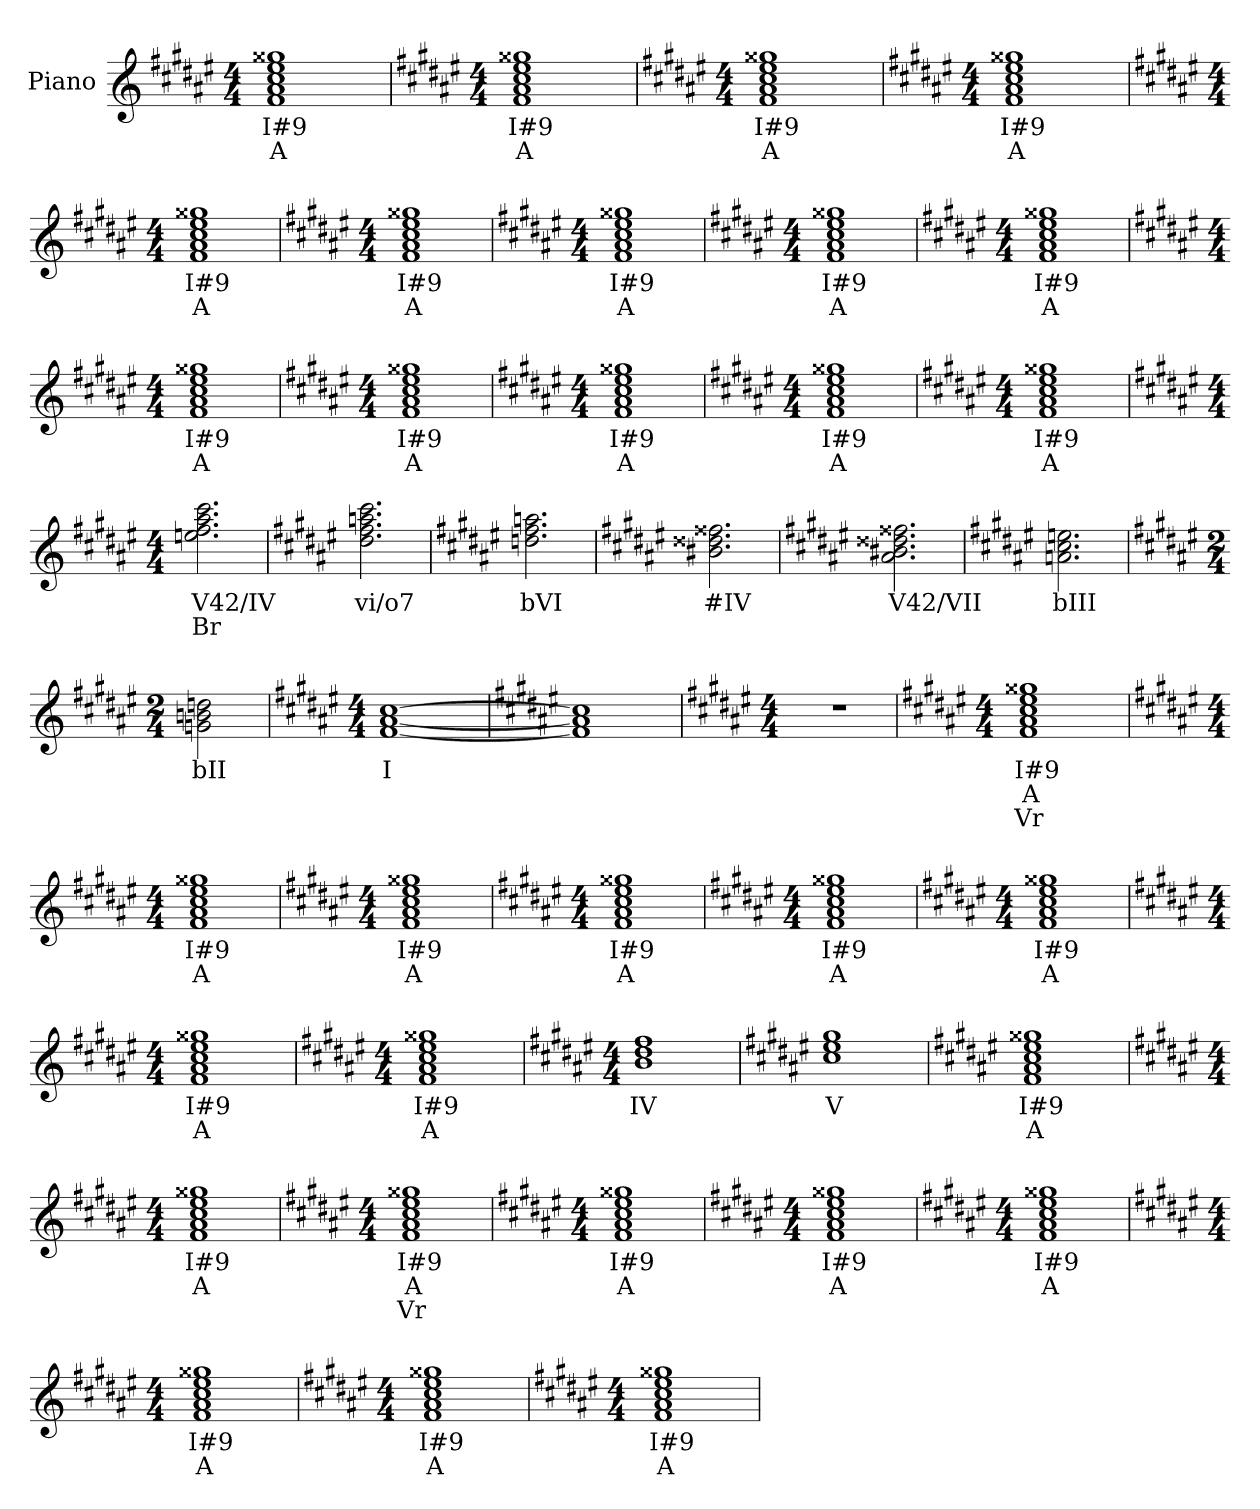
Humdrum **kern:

**kern	**text	**text	**text
*part1	*part1	*part1	*part1
*staff1	*staff1	*staff1	*staff1
*I"Piano	*	*	*
*I'Pno	*	*	*
*k[f#c#g#d#a#e#]	*	*	*
*F#:	*	*	*
*M4/4	*	*	*
=	=	=	=
1f# 1a# 1cc# 1ee# 1gg##X	I#9	A	.
=	=	=	=
*k[f#c#g#d#a#e#]	*	*	*
*F#:	*	*	*
*M4/4	*	*	*
1f# 1a# 1cc# 1ee# 1gg##X	I#9	A	.
=	=	=	=
*k[f#c#g#d#a#e#]	*	*	*
*F#:	*	*	*
*M4/4	*	*	*
1f# 1a# 1cc# 1ee# 1gg##X	I#9	A	.
=	=	=	=
*k[f#c#g#d#a#e#]	*	*	*
*F#:	*	*	*
*M4/4	*	*	*
1f# 1a# 1cc# 1ee# 1gg##X	I#9	A	.
=	=	=	=
*k[f#c#g#d#a#e#]	*	*	*
*F#:	*	*	*
*M4/4	*	*	*
1f# 1a# 1cc# 1ee# 1gg##X	I#9	A	.
=	=	=	=
*k[f#c#g#d#a#e#]	*	*	*
*F#:	*	*	*
*M4/4	*	*	*
1f# 1a# 1cc# 1ee# 1gg##X	I#9	A	.
=	=	=	=
*k[f#c#g#d#a#e#]	*	*	*
*F#:	*	*	*
*M4/4	*	*	*
1f# 1a# 1cc# 1ee# 1gg##X	I#9	A	.
=	=	=	=
*k[f#c#g#d#a#e#]	*	*	*
*F#:	*	*	*
*M4/4	*	*	*
1f# 1a# 1cc# 1ee# 1gg##X	I#9	A	.
=	=	=	=
*k[f#c#g#d#a#e#]	*	*	*
*F#:	*	*	*
*M4/4	*	*	*
1f# 1a# 1cc# 1ee# 1gg##X	I#9	A	.
=	=	=	=
*k[f#c#g#d#a#e#]	*	*	*
*F#:	*	*	*
*M4/4	*	*	*
1f# 1a# 1cc# 1ee# 1gg##X	I#9	A	.
=	=	=	=
*k[f#c#g#d#a#e#]	*	*	*
*F#:	*	*	*
*M4/4	*	*	*
1f# 1a# 1cc# 1ee# 1gg##X	I#9	A	.
=	=	=	=
*k[f#c#g#d#a#e#]	*	*	*
*F#:	*	*	*
*M4/4	*	*	*
1f# 1a# 1cc# 1ee# 1gg##X	I#9	A	.
=	=	=	=
*k[f#c#g#d#a#e#]	*	*	*
*F#:	*	*	*
*M4/4	*	*	*
1f# 1a# 1cc# 1ee# 1gg##X	I#9	A	.
=	=	=	=
*k[f#c#g#d#a#e#]	*	*	*
*F#:	*	*	*
*M4/4	*	*	*
1f# 1a# 1cc# 1ee# 1gg##X	I#9	A	.
=	=	=	=
*k[f#c#g#d#a#e#]	*	*	*
*F#:	*	*	*
*M4/4	*	*	*
2.een 2.ff# 2.aa# 2.ccc#	V42/IV	Br	.
=	=	=	=
*k[f#c#g#d#a#e#]	*	*	*
*F#:	*	*	*
2.dd# 2.ff# 2.aan 2.ccc#	vi/o7	.	.
=	=	=	=
*k[f#c#g#d#a#e#]	*	*	*
*F#:	*	*	*
2.ddn 2.ff# 2.aan	bVI	.	.
=	=	=	=
*k[f#c#g#d#a#e#]	*	*	*
*F#:	*	*	*
2.b#X 2.dd##X 2.ff##X	#IV	.	.
=	=	=	=
*k[f#c#g#d#a#e#]	*	*	*
*F#:	*	*	*
2.a# 2.b#X 2.dd##X 2.ff##X	V42/VII	.	.
=	=	=	=
*k[f#c#g#d#a#e#]	*	*	*
*F#:	*	*	*
2.an 2.cc# 2.een	bIII	.	.
=	=	=	=
*k[f#c#g#d#a#e#]	*	*	*
*F#:	*	*	*
*M2/4	*	*	*
2gn 2bn 2ddn	bII	.	.
=	=	=	=
*k[f#c#g#d#a#e#]	*	*	*
*F#:	*	*	*
*M4/4	*	*	*
[1f# [1a# [1cc#	I	.	.
=	=	=	=
*k[f#c#g#d#a#e#]	*	*	*
*F#:	*	*	*
1f#] 1a#] 1cc#]	.	.	.
=	=	=	=
*k[f#c#g#d#a#e#]	*	*	*
*F#:	*	*	*
*M4/4	*	*	*
1r	.	.	.
=	=	=	=
*k[f#c#g#d#a#e#]	*	*	*
*F#:	*	*	*
*M4/4	*	*	*
1f# 1a# 1cc# 1ee# 1gg##X	I#9	A	Vr
=	=	=	=
*k[f#c#g#d#a#e#]	*	*	*
*F#:	*	*	*
*M4/4	*	*	*
1f# 1a# 1cc# 1ee# 1gg##X	I#9	A	.
=	=	=	=
*k[f#c#g#d#a#e#]	*	*	*
*F#:	*	*	*
*M4/4	*	*	*
1f# 1a# 1cc# 1ee# 1gg##X	I#9	A	.
=	=	=	=
*k[f#c#g#d#a#e#]	*	*	*
*F#:	*	*	*
*M4/4	*	*	*
1f# 1a# 1cc# 1ee# 1gg##X	I#9	A	.
=	=	=	=
*k[f#c#g#d#a#e#]	*	*	*
*F#:	*	*	*
*M4/4	*	*	*
1f# 1a# 1cc# 1ee# 1gg##X	I#9	A	.
=	=	=	=
*k[f#c#g#d#a#e#]	*	*	*
*F#:	*	*	*
*M4/4	*	*	*
1f# 1a# 1cc# 1ee# 1gg##X	I#9	A	.
=	=	=	=
*k[f#c#g#d#a#e#]	*	*	*
*F#:	*	*	*
*M4/4	*	*	*
1f# 1a# 1cc# 1ee# 1gg##X	I#9	A	.
=	=	=	=
*k[f#c#g#d#a#e#]	*	*	*
*F#:	*	*	*
*M4/4	*	*	*
1f# 1a# 1cc# 1ee# 1gg##X	I#9	A	.
=	=	=	=
*k[f#c#g#d#a#e#]	*	*	*
*F#:	*	*	*
*M4/4	*	*	*
1b 1dd# 1ff#	IV	.	.
=	=	=	=
*k[f#c#g#d#a#e#]	*	*	*
*F#:	*	*	*
1cc# 1ee# 1gg#	V	.	.
=	=	=	=
*k[f#c#g#d#a#e#]	*	*	*
*F#:	*	*	*
1f# 1a# 1cc# 1ee# 1gg##X	I#9	A	.
=	=	=	=
*k[f#c#g#d#a#e#]	*	*	*
*F#:	*	*	*
*M4/4	*	*	*
1f# 1a# 1cc# 1ee# 1gg##X	I#9	A	.
=	=	=	=
*k[f#c#g#d#a#e#]	*	*	*
*F#:	*	*	*
*M4/4	*	*	*
1f# 1a# 1cc# 1ee# 1gg##X	I#9	A	Vr
=	=	=	=
*k[f#c#g#d#a#e#]	*	*	*
*F#:	*	*	*
*M4/4	*	*	*
1f# 1a# 1cc# 1ee# 1gg##X	I#9	A	.
=	=	=	=
*k[f#c#g#d#a#e#]	*	*	*
*F#:	*	*	*
*M4/4	*	*	*
1f# 1a# 1cc# 1ee# 1gg##X	I#9	A	.
=	=	=	=
*k[f#c#g#d#a#e#]	*	*	*
*F#:	*	*	*
*M4/4	*	*	*
1f# 1a# 1cc# 1ee# 1gg##X	I#9	A	.
=	=	=	=
*k[f#c#g#d#a#e#]	*	*	*
*F#:	*	*	*
*M4/4	*	*	*
1f# 1a# 1cc# 1ee# 1gg##X	I#9	A	.
=	=	=	=
*k[f#c#g#d#a#e#]	*	*	*
*F#:	*	*	*
*M4/4	*	*	*
1f# 1a# 1cc# 1ee# 1gg##X	I#9	A	.
=	=	=	=
*k[f#c#g#d#a#e#]	*	*	*
*F#:	*	*	*
*M4/4	*	*	*
1f# 1a# 1cc# 1ee# 1gg##X	I#9	A	.
=	=	=	=
*-	*-	*-	*-
